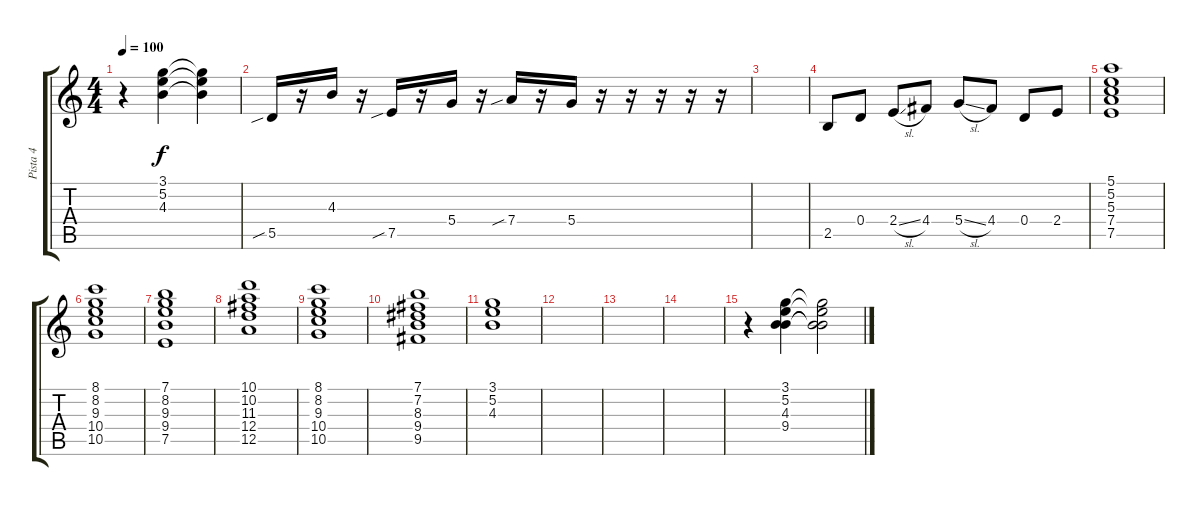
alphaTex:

\track ("Pista 4" "Pista 4") {instrument distortionguitar}
\staff {score tabs}
\tuning (E4 B3 G3 D3 A2 E2) {hide}
\ts (4 4)
\tempo 100
\clef g2
\ks c
r.4{dy f} (3.1 5.2 4.3).4 (3.1{t} 5.2{t} 4.3{t}).4 |
5.5{sib}.16 r.16 4.3.16 r.16 7.5{sib}.16 r.16 5.4.16 r.16 7.4{sib}.16 r.16 5.4.16 r.16 r.16 r.16 r.16 r.16 |
|
2.5.8 0.4.8 2.4{sl}.8 4.4.8 5.4{sl}.8 4.4.8 0.4.8 2.4.8 |
(5.1 5.2 5.3 7.4 7.5).1 |
(8.1 8.2 9.3 10.4 10.5).1 |
(7.1 8.2 9.3 9.4 7.5).1 |
(10.1 10.2 11.3 12.4 12.5).1 |
(8.1 8.2 9.3 10.4 10.5).1 |
(7.1 7.2 8.3 9.4 9.5).1 |
(3.1 5.2 4.3).1 |
|
|
|
r.4 (3.1 5.2 4.3 9.4).4 (3.1{t} 5.2{t} 4.3{t} 9.4{t}).2
